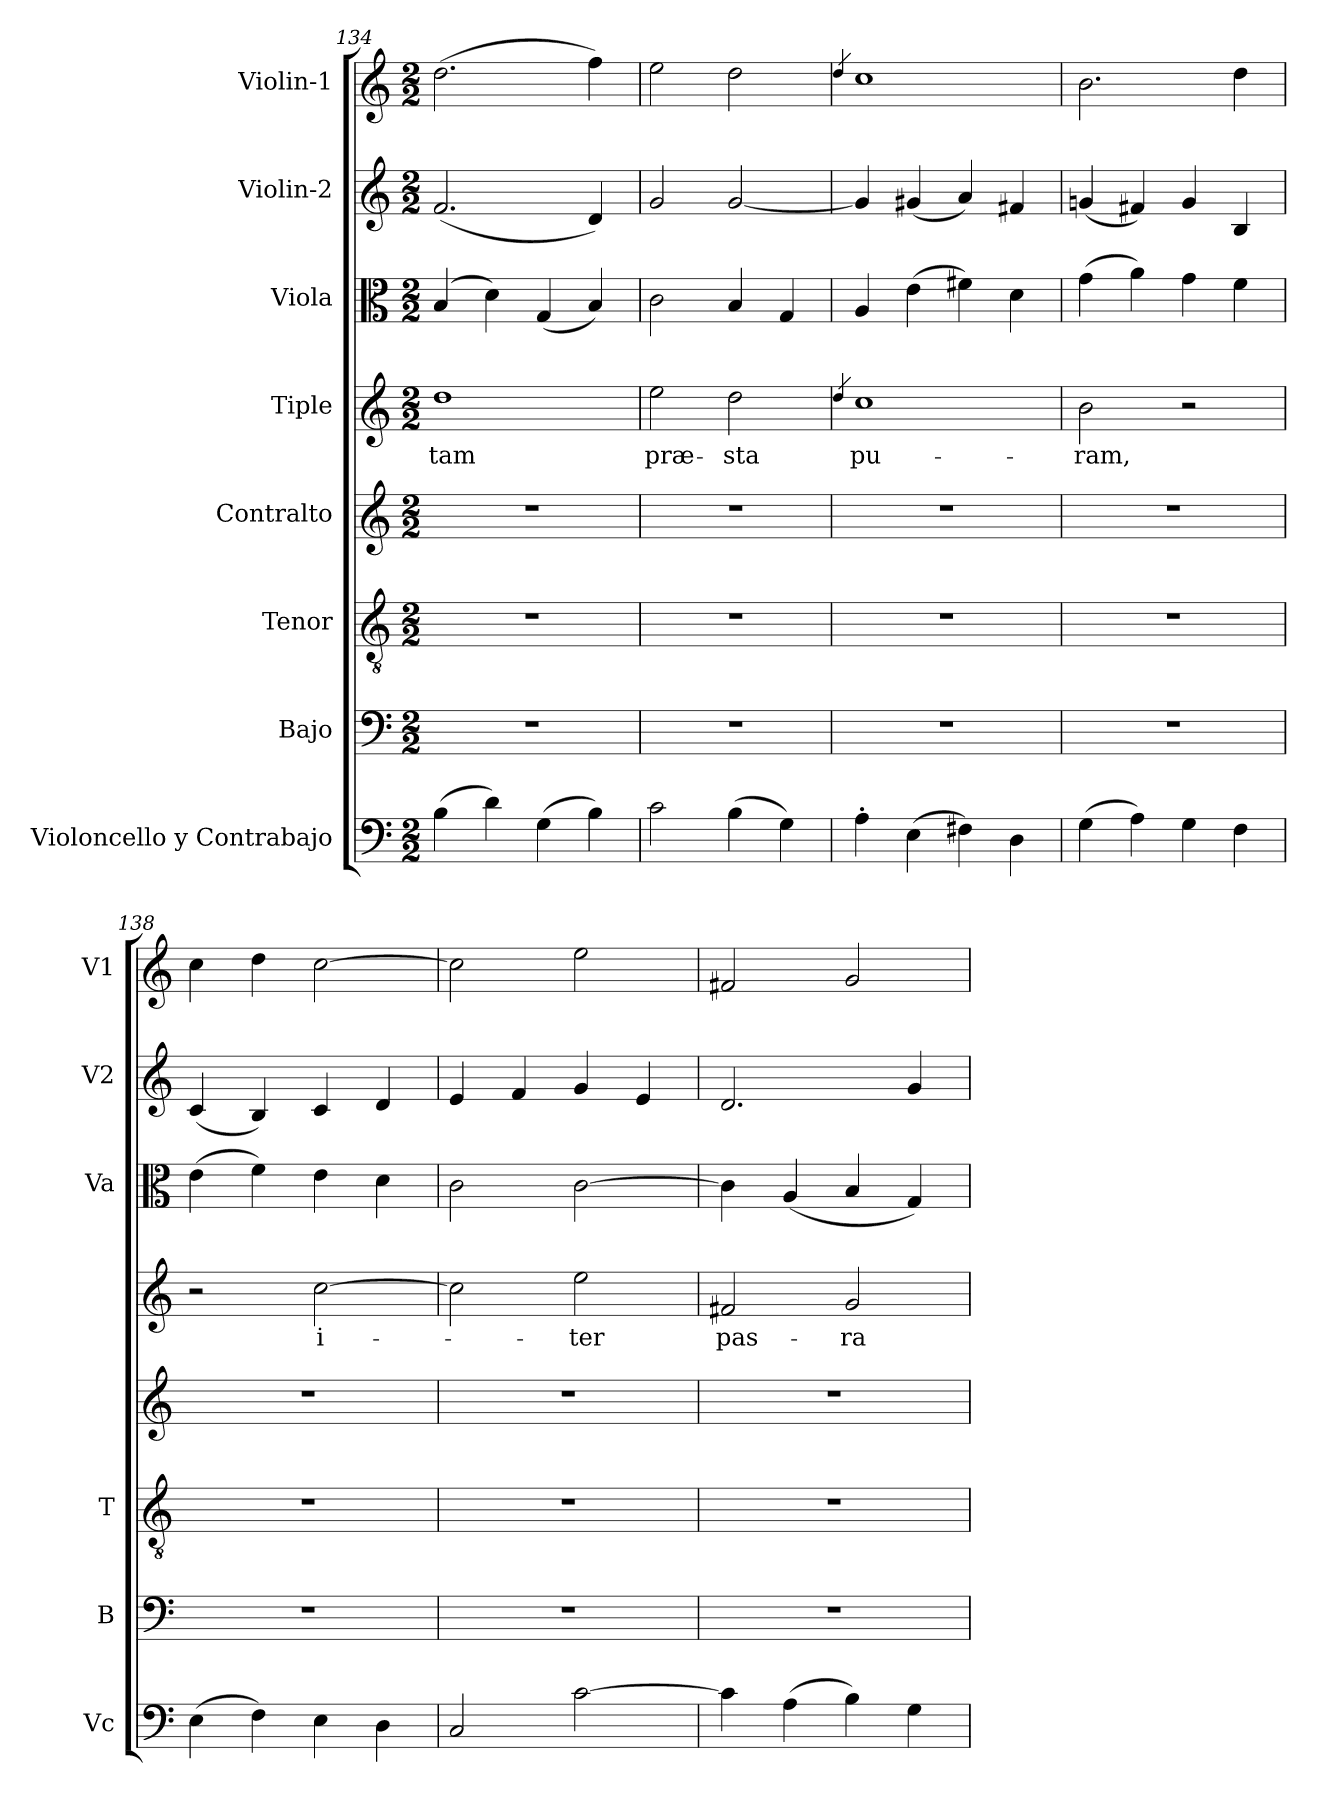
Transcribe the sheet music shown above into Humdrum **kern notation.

**kern	**kern	**kern	**kern	**kern	**text	**kern	**kern	**kern
*part8	*part7	*part6	*part5	*part4	*part4	*part3	*part2	*part1
*staff8	*staff7	*staff6	*staff5	*staff4	*staff4	*staff3	*staff2	*staff1
*I"Violoncello y Contrabajo	*I"Bajo	*I"Tenor	*I"Contralto	*I"Tiple	*	*I"Viola	*I"Violin-2	*I"Violin-1
*I'Vc	*I'B	*I'T	*	*	*	*I'Va	*I'V2	*I'V1
*clefF4	*clefF4	*clefGv2	*clefG2	*clefG2	*	*clefC3	*clefG2	*clefG2
*k[]	*k[]	*k[]	*k[]	*k[]	*	*k[]	*k[]	*k[]
*C:	*C:	*C:	*C:	*C:	*	*C:	*C:	*C:
*M2/2	*M2/2	*M2/2	*M2/2	*M2/2	*	*M2/2	*M2/2	*M2/2
=134	=134	=134	=134	=134	=134	=134	=134	=134
!	!	!	!	!	!LO:LY:b	!	!	!
(>4B\	1r	1r	1r	1dd	-tam	(>4B/	(<2.f/	(>2.dd\
4d\)	.	.	.	.	.	4d\)	.	.
(>4G\	.	.	.	.	.	(<4G/	.	.
4B\)	.	.	.	.	.	4B/)	4d/)	4ff\)
=135	=135	=135	=135	=135	=135	=135	=135	=135
!	!	!	!	!	!LO:LY:b	!	!	!
2c\	1r	1r	1r	2ee\	præ-	2c\	2g/	2ee\
!	!	!	!	!	!LO:LY:b	!	!	!
(>4B\	.	.	.	2dd\	-sta	4B/	[2g/	2dd\
4G\)	.	.	.	.	.	4G/	.	.
=136	=136	=136	=136	=136	=136	=136	=136	=136
.	.	.	.	4qdd/	.	.	.	4qdd/
!	!	!	!	!	!LO:LY:b	!	!	!
4A'>\	1r	1r	1r	1cc	pu-	4A/	4g/]	1cc
(>4E\	.	.	.	.	.	(>4e\	(<4g#X/	.
4F#X\)	.	.	.	.	.	4f#X\)	4a/)	.
4D\	.	.	.	.	.	4d\	4f#X/	.
=137	=137	=137	=137	=137	=137	=137	=137	=137
!	!	!	!	!	!LO:LY:b	!	!	!
(>4G\	1r	1r	1r	2b\	-ram,	(>4g\	(<4gn/	2.b\
4A\)	.	.	.	.	.	4a\)	4f#X/)	.
4G\	.	.	.	2r	.	4g\	4g/	.
4F\	.	.	.	.	.	4f\	4B/	4dd\
=138	=138	=138	=138	=138	=138	=138	=138	=138
(>4E\	1r	1r	1r	2r	.	(>4e\	(<4c/	4cc\
4F\)	.	.	.	.	.	4f\)	4B/)	4dd\
!	!	!	!	!	!LO:LY:b	!	!	!
4E\	.	.	.	[2cc\	i-	4e\	4c/	[2cc\
4D\	.	.	.	.	.	4d\	4d/	.
=139	=139	=139	=139	=139	=139	=139	=139	=139
2C/	1r	1r	1r	2cc\]	.	2c\	4e/	2cc\]
.	.	.	.	.	.	.	4f/	.
!	!	!	!	!	!LO:LY:b	!	!	!
[2c\	.	.	.	2ee\	-ter	[2c\	4g/	2ee\
.	.	.	.	.	.	.	4e/	.
=140	=140	=140	=140	=140	=140	=140	=140	=140
!	!	!	!	!	!LO:LY:b	!	!	!
4c\]	1r	1r	1r	2f#X/	pas-	4c\]	2.d/	2f#X/
(>4A\	.	.	.	.	.	(<4A/	.	.
!	!	!	!	!	!LO:LY:b	!	!	!
4B\)	.	.	.	2g/	-ra	4B/	.	2g/
4G\	.	.	.	.	.	4G/)	4g/	.
=	=	=	=	=	=	=	=	=
*-	*-	*-	*-	*-	*-	*-	*-	*-
